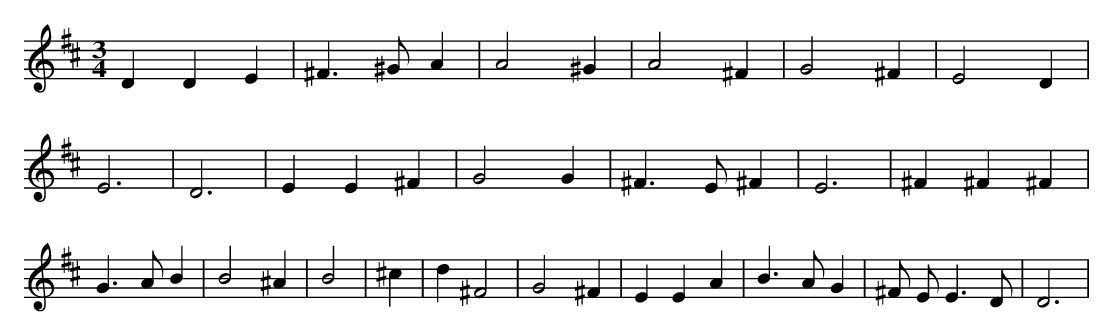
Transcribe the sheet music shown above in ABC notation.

X:1
M:3/4
L:1/8
K:D
D2 D2 E2 | ^F3 ^G A2 | A4 ^G2 | A4 ^F2 | G4 ^F2 | E4 D2 | E6 | D6 | E2 E2 ^F2 | G4 G2 | ^F3 E ^F2 | E6 | ^F2 ^F2 ^F2 | G3 A B2 | B4 ^A2 | B4 | ^c2 | d2 ^F4 | G4 ^F2 | E2 E2 A2 | B3 A G2 | ^F E E3 D | D6 |
